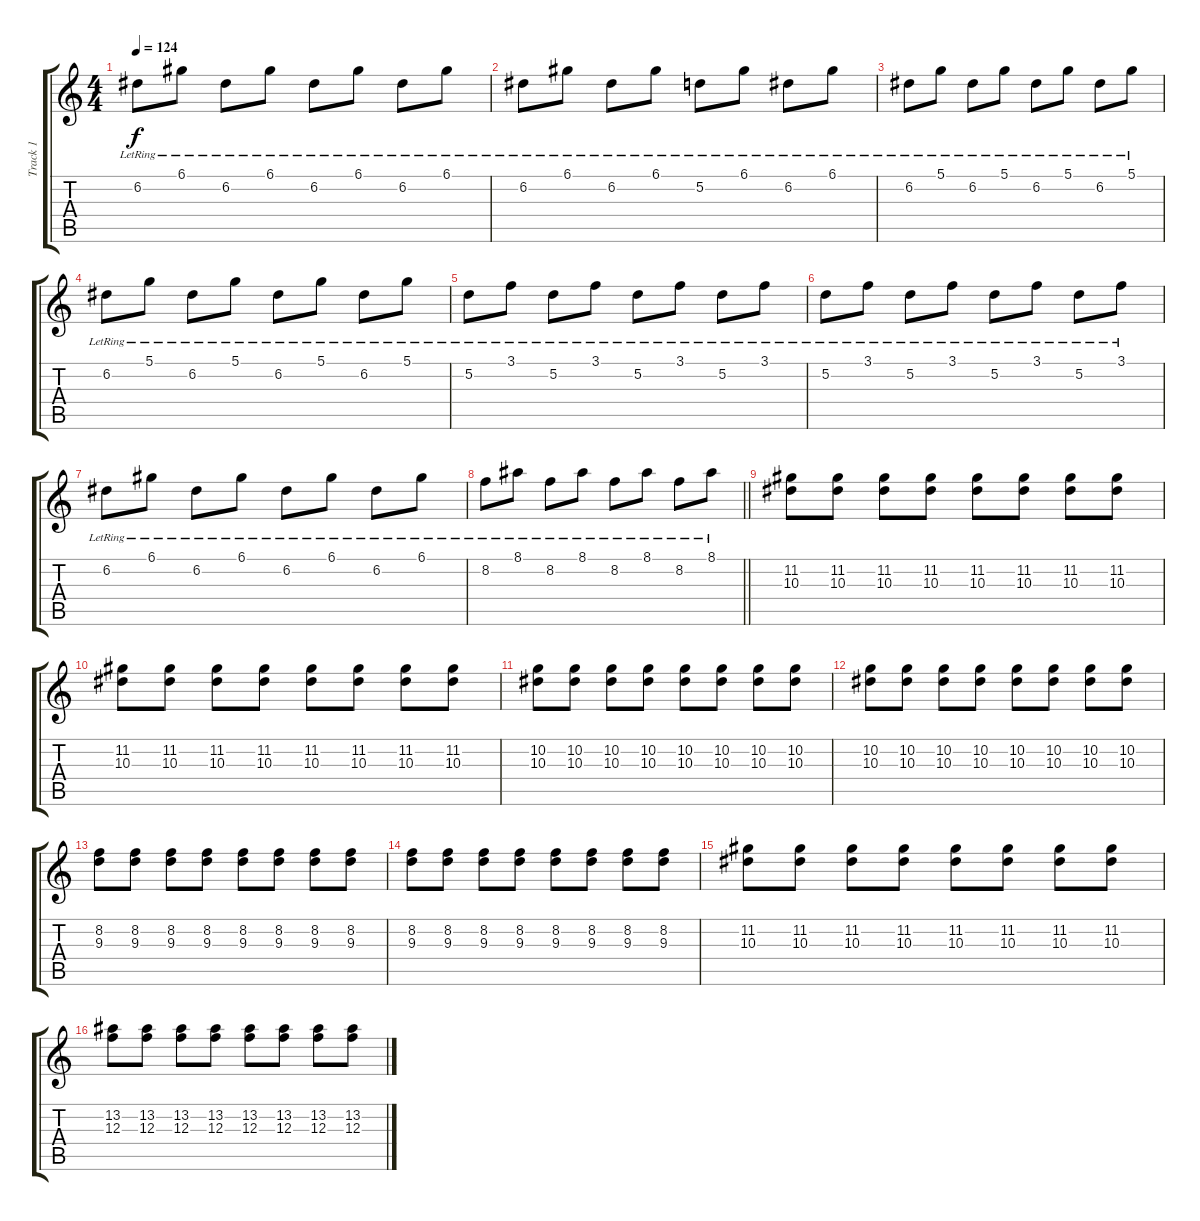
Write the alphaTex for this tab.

\track ("Track 1" "Track 1") {instrument distortionguitar}
\staff {score tabs}
\tuning (D4 A3 F3 C3 G2 C2) {hide}
\ts (4 4)
\tempo 124
\clef g2
\ks c
6.2{lr}.8{dy f volume 13 instrument electricguitarclean} 6.1{lr}.8 6.2{lr}.8 6.1{lr}.8 6.2{lr}.8 6.1{lr}.8 6.2{lr}.8 6.1{lr}.8 |
6.2{lr}.8 6.1{lr}.8 6.2{lr}.8 6.1{lr}.8 5.2{lr}.8 6.1{lr}.8 6.2{lr}.8 6.1{lr}.8 |
6.2{lr}.8 5.1{lr}.8 6.2{lr}.8 5.1{lr}.8 6.2{lr}.8 5.1{lr}.8 6.2{lr}.8 5.1{lr}.8 |
6.2{lr}.8 5.1{lr}.8 6.2{lr}.8 5.1{lr}.8 6.2{lr}.8 5.1{lr}.8 6.2{lr}.8 5.1{lr}.8 |
5.2{lr}.8 3.1{lr}.8 5.2{lr}.8 3.1{lr}.8 5.2{lr}.8 3.1{lr}.8 5.2{lr}.8 3.1{lr}.8 |
5.2{lr}.8 3.1{lr}.8 5.2{lr}.8 3.1{lr}.8 5.2{lr}.8 3.1{lr}.8 5.2{lr}.8 3.1{lr}.8 |
6.2{lr}.8 6.1{lr}.8 6.2{lr}.8 6.1{lr}.8 6.2{lr}.8 6.1{lr}.8 6.2{lr}.8 6.1{lr}.8 |
\barLineRight lightlight
8.2{lr}.8 8.1{lr}.8 8.2{lr}.8 8.1{lr}.8 8.2{lr}.8 8.1{lr}.8 8.2{lr}.8 8.1{lr}.8 |
(11.2 10.3).8{volume 16 instrument distortionguitar} (11.2 10.3).8 (11.2 10.3).8 (11.2 10.3).8 (11.2 10.3).8 (11.2 10.3).8 (11.2 10.3).8 (11.2 10.3).8 |
(11.2 10.3).8 (11.2 10.3).8 (11.2 10.3).8 (11.2 10.3).8 (11.2 10.3).8 (11.2 10.3).8 (11.2 10.3).8 (11.2 10.3).8 |
(10.2 10.3).8 (10.2 10.3).8 (10.2 10.3).8 (10.2 10.3).8 (10.2 10.3).8 (10.2 10.3).8 (10.2 10.3).8 (10.2 10.3).8 |
(10.2 10.3).8 (10.2 10.3).8 (10.2 10.3).8 (10.2 10.3).8 (10.2 10.3).8 (10.2 10.3).8 (10.2 10.3).8 (10.2 10.3).8 |
(8.2 9.3).8 (8.2 9.3).8 (8.2 9.3).8 (8.2 9.3).8 (8.2 9.3).8 (8.2 9.3).8 (8.2 9.3).8 (8.2 9.3).8 |
(8.2 9.3).8 (8.2 9.3).8 (8.2 9.3).8 (8.2 9.3).8 (8.2 9.3).8 (8.2 9.3).8 (8.2 9.3).8 (8.2 9.3).8 |
(11.2 10.3).8 (11.2 10.3).8 (11.2 10.3).8 (11.2 10.3).8 (11.2 10.3).8 (11.2 10.3).8 (11.2 10.3).8 (11.2 10.3).8 |
(13.2 12.3).8 (13.2 12.3).8 (13.2 12.3).8 (13.2 12.3).8 (13.2 12.3).8 (13.2 12.3).8 (13.2 12.3).8 (13.2 12.3).8
